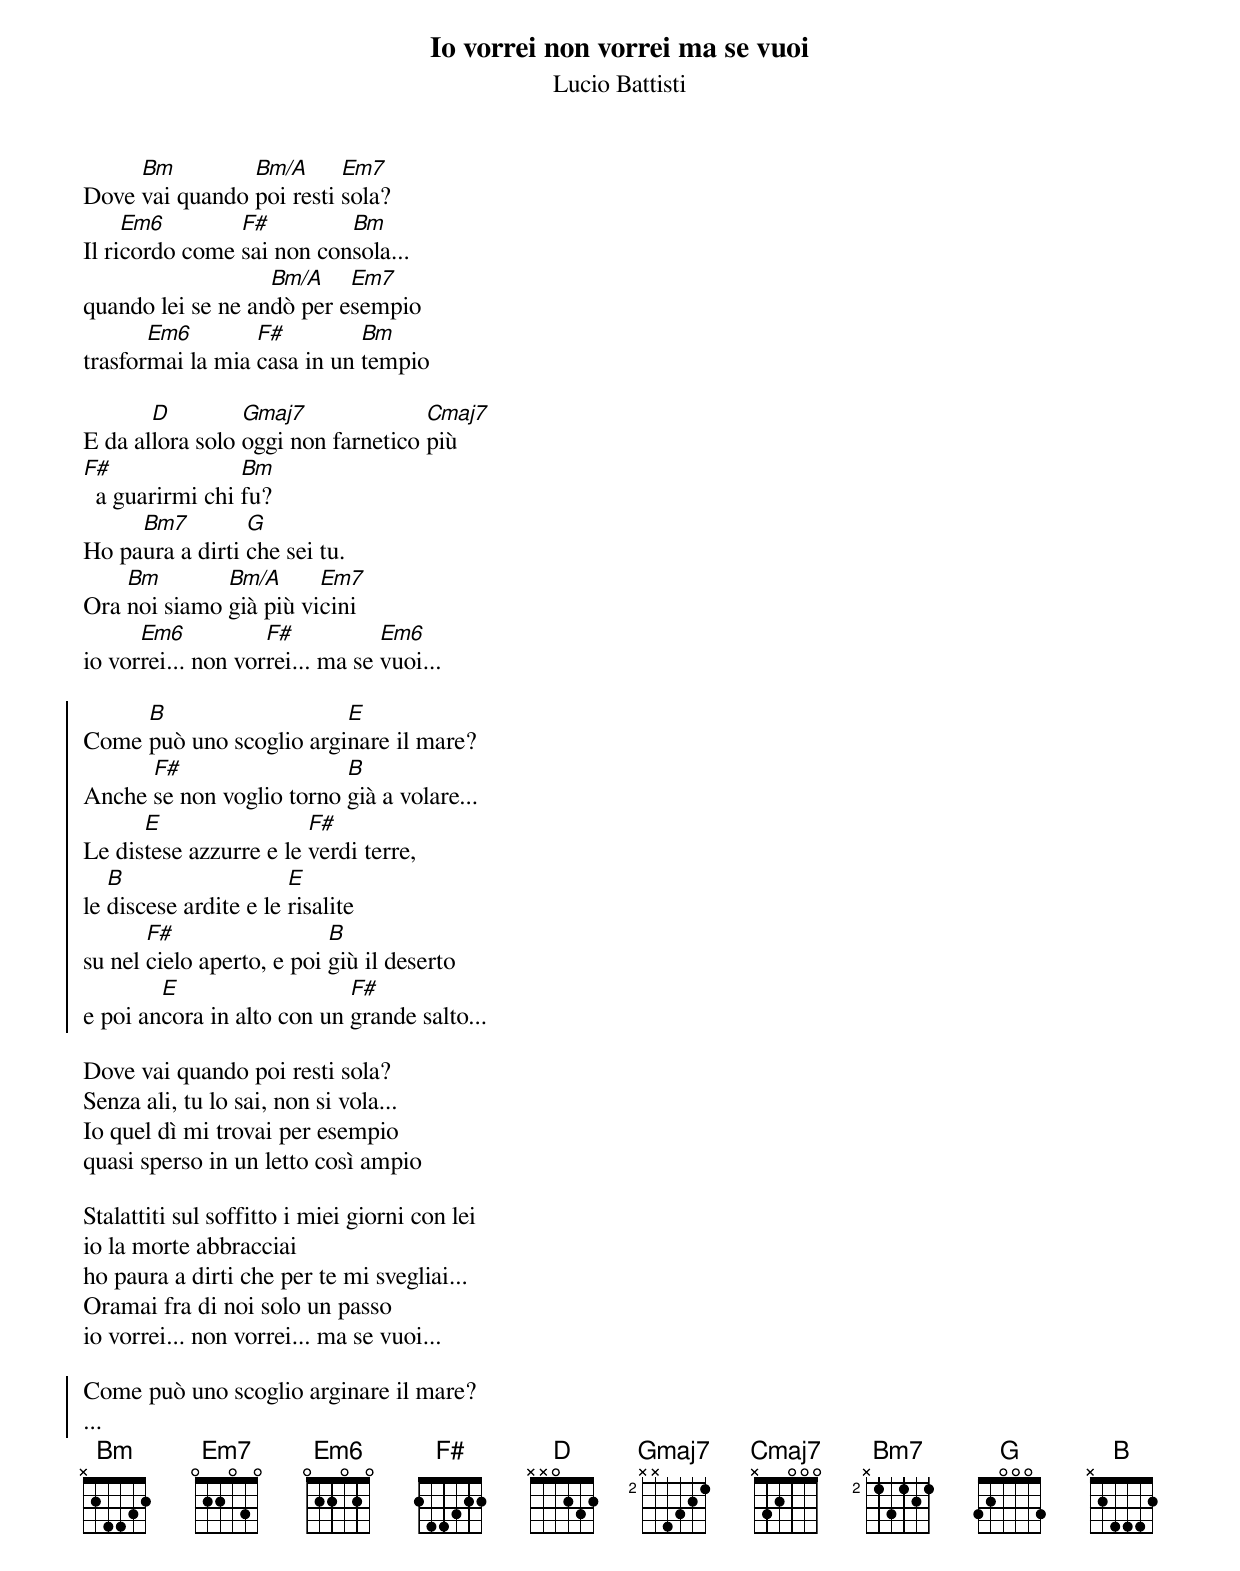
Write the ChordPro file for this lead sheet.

{title: Io vorrei non vorrei ma se vuoi}
{subtitle: Lucio Battisti}

Dove [Bm]vai quando [Bm/A]poi resti [Em7]sola?
Il ri[Em6]cordo come [F#]sai non con[Bm]sola...
quando lei se ne an[Bm/A]dò per e[Em7]sempio
trasfor[Em6]mai la mia [F#]casa in un [Bm]tempio

E da al[D]lora solo [Gmaj7]oggi non farnetico [Cmaj7]più
[F#]  a guarirmi chi [Bm]fu?
Ho pa[Bm7]ura a dirti [G]che sei tu.
Ora [Bm]noi siamo [Bm/A]già più vi[Em7]cini
io vor[Em6]rei... non vor[F#]rei... ma se [Em6]vuoi...

{soc}
Come [B]può uno scoglio argi[E]nare il mare?
Anche [F#]se non voglio torno [B]già a volare...
Le dis[E]tese azzurre e le [F#]verdi terre,
le [B]discese ardite e le [E]risalite
su nel [F#]cielo aperto, e poi [B]giù il deserto
e poi an[E]cora in alto con un [F#]grande salto...
{eoc}

Dove vai quando poi resti sola?
Senza ali, tu lo sai, non si vola...
Io quel dì mi trovai per esempio
quasi sperso in un letto così ampio

Stalattiti sul soffitto i miei giorni con lei
io la morte abbracciai
ho paura a dirti che per te mi svegliai...
Oramai fra di noi solo un passo
io vorrei... non vorrei... ma se vuoi...

{soc}
Come può uno scoglio arginare il mare?
...
{eoc}
